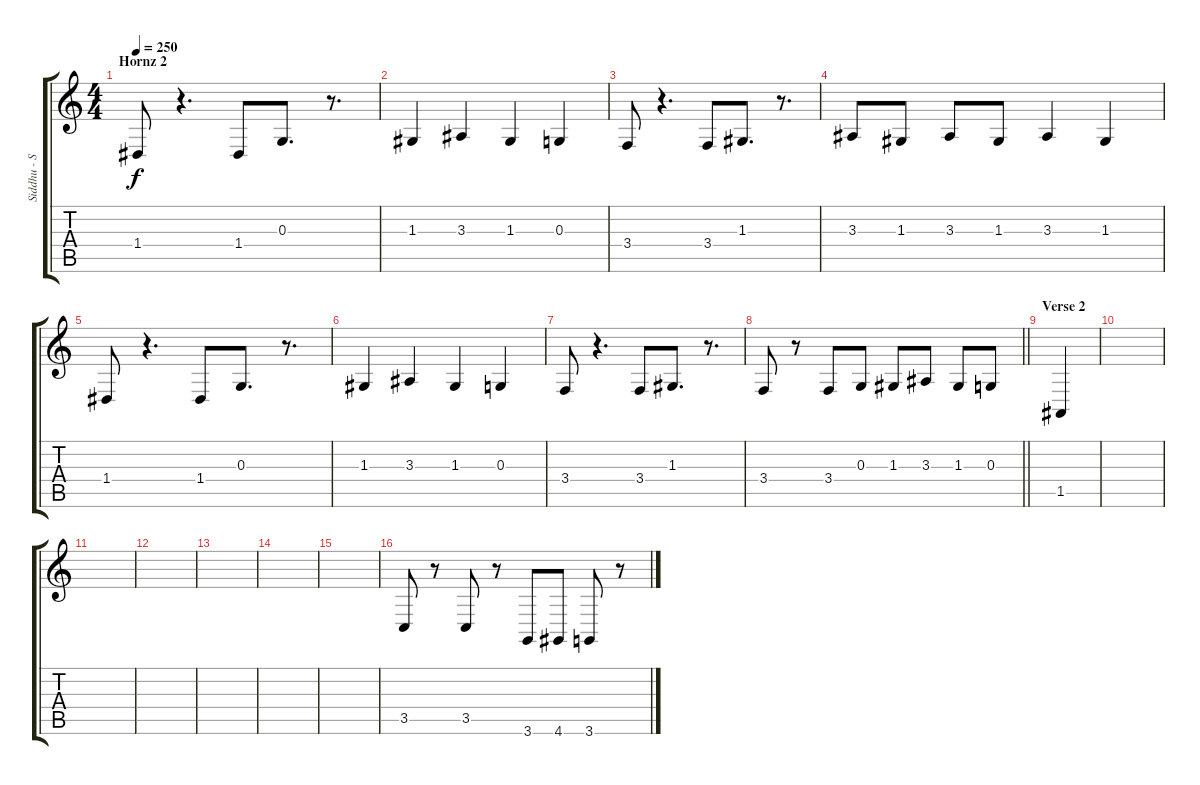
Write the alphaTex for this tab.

\track ("Siddhu - Saxamaphone" "Siddhu - S") {instrument baritonesax}
\staff {score tabs}
\tuning (E4 B3 G3 D3 A2 E2) {hide}
\ts (4 4)
\section ("" "Hornz 2")
\tempo 250
\clef g2
\ks c
1.4.8{dy f} r.4{d} 1.4.8 0.3.8{d} r.8{d} |
1.3.4 3.3.4 1.3.4 0.3.4 |
3.4.8 r.4{d} 3.4.8 1.3.8{d} r.8{d} |
3.3.8 1.3.8 3.3.8 1.3.8 3.3.4 1.3.4 |
1.4.8 r.4{d} 1.4.8 0.3.8{d} r.8{d} |
1.3.4 3.3.4 1.3.4 0.3.4 |
3.4.8 r.4{d} 3.4.8 1.3.8{d} r.8{d} |
\barLineRight lightlight
3.4.8 r.8 3.4.8 0.3.8 1.3.8 3.3.8 1.3.8 0.3.8 |
\section ("" "Verse 2")
1.5.4 |
|
|
|
|
|
|
3.5.8 r.8 3.5.8 r.8 3.6.8 4.6.8 3.6.8 r.8
